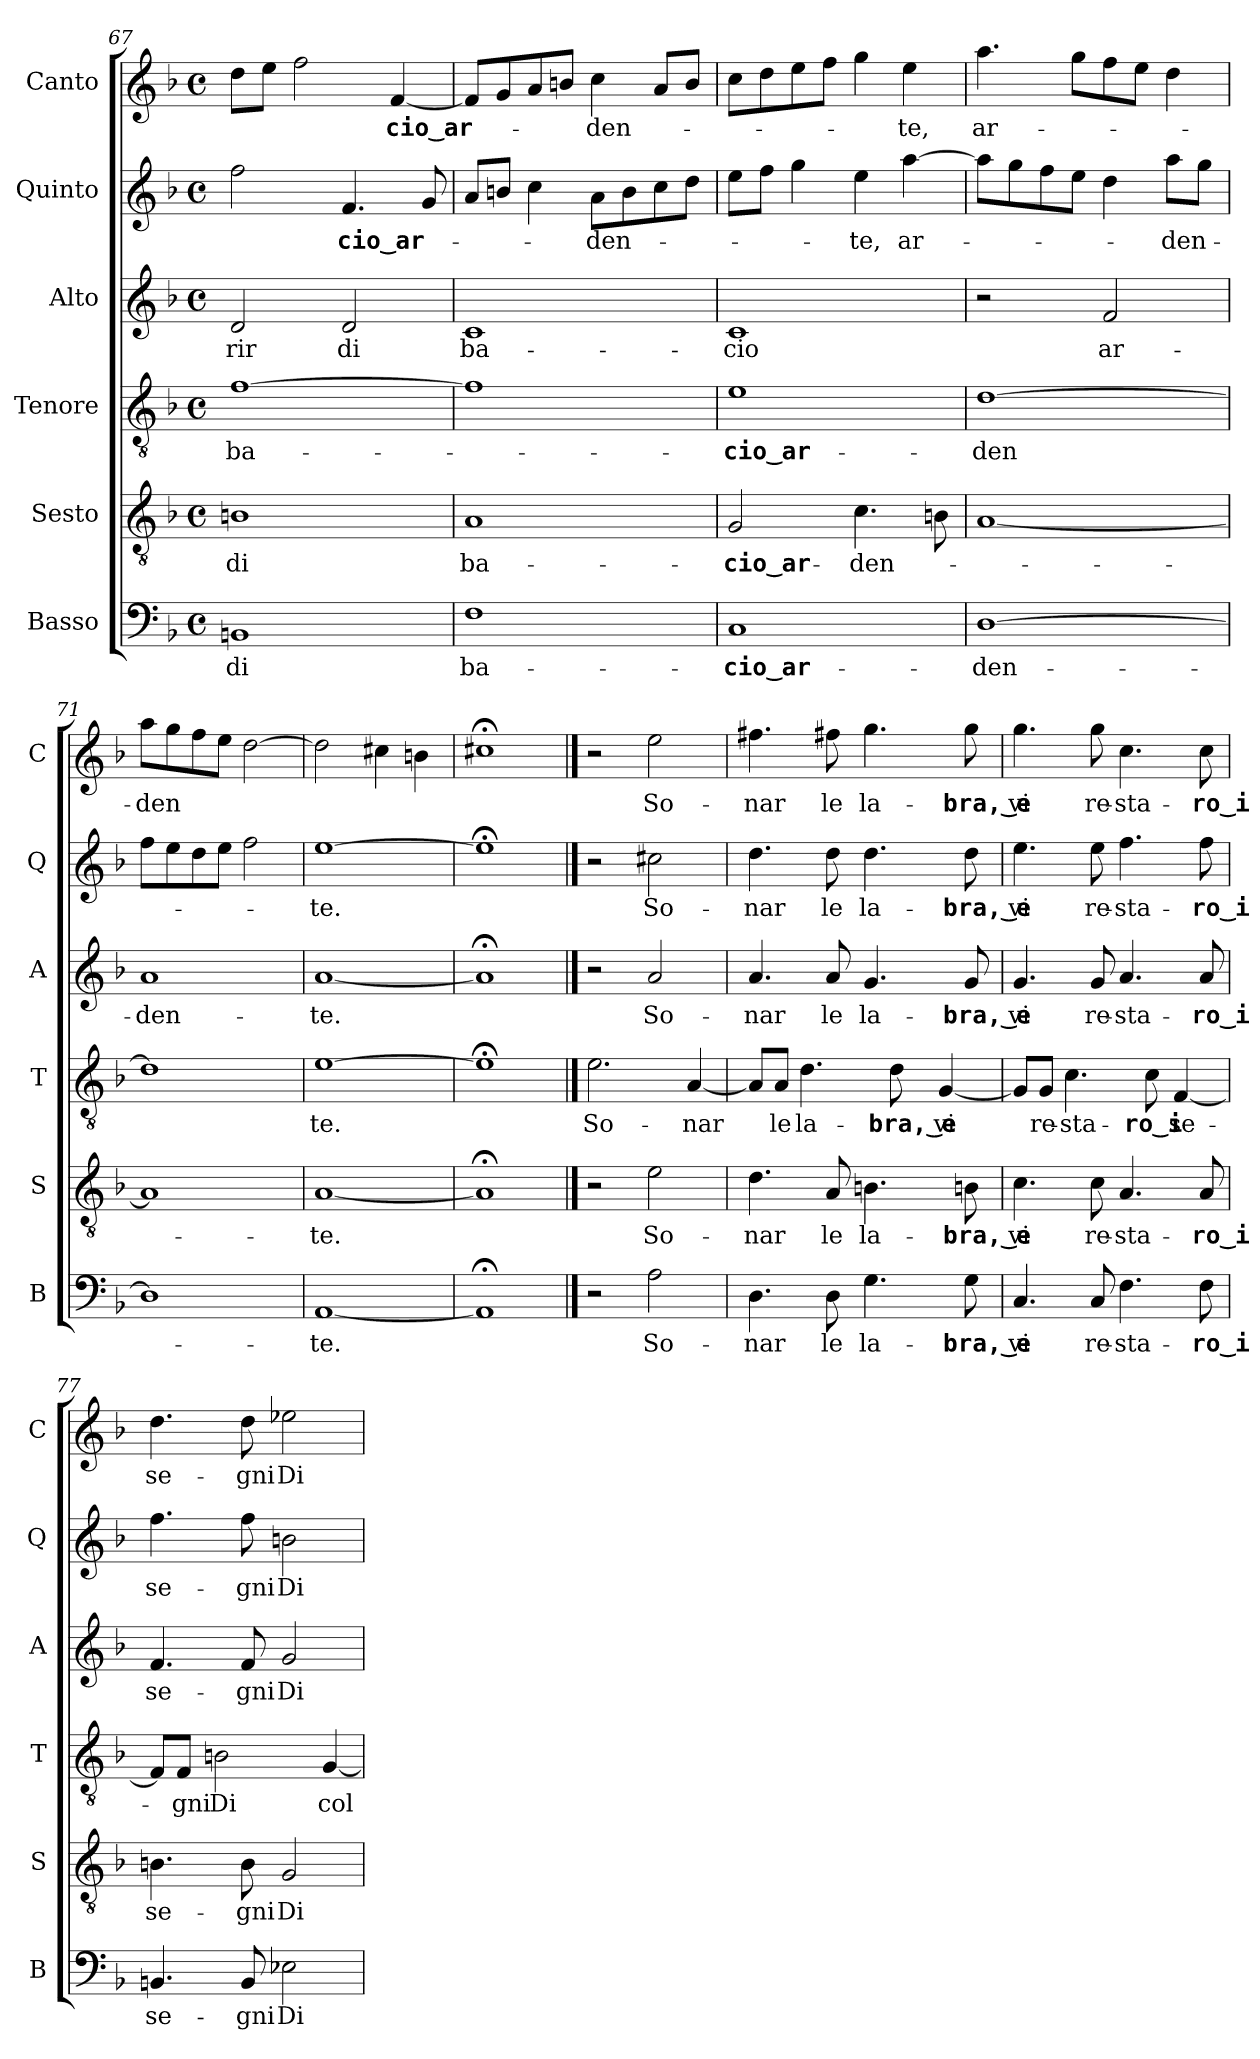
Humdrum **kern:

**kern	**text	**kern	**text	**kern	**text	**kern	**text	**kern	**text	**kern	**text
*part6	*part6	*part5	*part5	*part4	*part4	*part3	*part3	*part2	*part2	*part1	*part1
*staff6	*staff6	*staff5	*staff5	*staff4	*staff4	*staff3	*staff3	*staff2	*staff2	*staff1	*staff1
*I"Basso	*	*I"Sesto	*	*I"Tenore	*	*I"Alto	*	*I"Quinto	*	*I"Canto	*
*I'B	*	*I'S	*	*I'T	*	*I'A	*	*I'Q	*	*I'C	*
*clefF4	*	*clefGv2	*	*clefGv2	*	*clefG2	*	*clefG2	*	*clefG2	*
*k[b-]	*	*k[b-]	*	*k[b-]	*	*k[b-]	*	*k[b-]	*	*k[b-]	*
*F:	*	*F:	*	*F:	*	*F:	*	*F:	*	*F:	*
*M4/4	*	*M4/4	*	*M4/4	*	*M4/4	*	*M4/4	*	*M4/4	*
*met(c)	*	*met(c)	*	*met(c)	*	*met(c)	*	*met(c)	*	*met(c)	*
=67	=67	=67	=67	=67	=67	=67	=67	=67	=67	=67	=67
1BB	-di	1B	-di	[1f	ba-	2d	-rir	2ff	.	8ddL	.
.	.	.	.	.	.	.	.	.	.	8eeJ	.
.	.	.	.	.	.	.	.	.	.	2ff	.
.	.	.	.	.	.	2d	-di	4.f	cio_ar-	.	.
.	.	.	.	.	.	.	.	.	.	[4f	cio_ar-
.	.	.	.	.	.	.	.	8g	.	.	.
=68	=68	=68	=68	=68	=68	=68	=68	=68	=68	=68	=68
1F	ba-	1A	ba-	1f]	.	1c	ba-	8aL	.	8fL]	.
.	.	.	.	.	.	.	.	8bJ	.	8g	.
.	.	.	.	.	.	.	.	4cc	.	8a	.
.	.	.	.	.	.	.	.	.	.	8bJ	.
.	.	.	.	.	.	.	.	8aL	den-	4cc	den-
.	.	.	.	.	.	.	.	8b	.	.	.
.	.	.	.	.	.	.	.	8cc	.	8aL	.
.	.	.	.	.	.	.	.	8ddJ	.	8bJ	.
=69	=69	=69	=69	=69	=69	=69	=69	=69	=69	=69	=69
1C	cio_ar-	2G	cio_ar-	1e	cio_ar-	1c	-cio	8eeL	.	8ccL	.
.	.	.	.	.	.	.	.	8ffJ	.	8dd	.
.	.	.	.	.	.	.	.	4gg	.	8ee	.
.	.	.	.	.	.	.	.	.	.	8ffJ	.
.	.	4.c	den-	.	.	.	.	4ee	-te,	4gg	.
.	.	.	.	.	.	.	.	[4aa	ar-	4ee	-te,
.	.	8B	.	.	.	.	.	.	.	.	.
=70	=70	=70	=70	=70	=70	=70	=70	=70	=70	=70	=70
[1D	den-	[1A	.	[1d	-den	2r	.	8aaL]	.	4.aa	ar-
.	.	.	.	.	.	.	.	8gg	.	.	.
.	.	.	.	.	.	.	.	8ff	.	.	.
.	.	.	.	.	.	.	.	8eeJ	.	8ggL	.
.	.	.	.	.	.	2f	ar-	4dd	.	8ff	.
.	.	.	.	.	.	.	.	.	.	8eeJ	.
.	.	.	.	.	.	.	.	8aaL	den-	4dd	.
.	.	.	.	.	.	.	.	8ggJ	.	.	.
=71	=71	=71	=71	=71	=71	=71	=71	=71	=71	=71	=71
1D]	.	1A]	.	1d]	.	1a	den-	8ffL	.	8aaL	den-
.	.	.	.	.	.	.	.	8ee	.	8gg	.
.	.	.	.	.	.	.	.	8dd	.	8ff	.
.	.	.	.	.	.	.	.	8eeJ	.	8eeJ	.
.	.	.	.	.	.	.	.	2ff	.	[2dd	.
=72	=72	=72	=72	=72	=72	=72	=72	=72	=72	=72	=72
[1AA	-te.	[1A	-te.	[1e	-te.	[1a	-te.	[1ee	-te.	2dd]	.
.	.	.	.	.	.	.	.	.	.	4cc#X	.
.	.	.	.	.	.	.	.	.	.	4bn	.
=73	=73	=73	=73	=73	=73	=73	=73	=73	=73	=73	=73
1AA;<]	-	1A;<]	-	1e;<]	-	1a;<]	-	1ee;<]	-	1cc#X;<	-
!!LO:PB:g=z
==74	==74	==74	==74	==74	==74	==74	==74	==74	==74	==74	==74
2r	.	2r	.	2.e	So-	2r	.	2r	.	2r	.
2A	So-	2e	So-	.	.	2a	So-	2cc#X	So-	2ee	So-
.	.	.	.	[4A	-nar	.	.	.	.	.	.
=75	=75	=75	=75	=75	=75	=75	=75	=75	=75	=75	=75
4.D	-nar	4.d	-nar	8A/L]	.	4.a	-nar	4.dd	-nar	4.ff#X	-nar
.	.	.	.	8A/J	-le	.	.	.	.	.	.
.	.	.	.	4.d	la-	.	.	.	.	.	.
8D	-le	8A	-le	.	.	8a	-le	8dd	-le	8ff#X	-le
4.G	la-	4.Bn	la-	.	.	4.g	la-	4.dd	la-	4.gg	la-
.	.	.	.	8d	-bra,_e	.	.	.	.	.	.
.	.	.	.	[4G	-vi	.	.	.	.	.	.
8G	-bra,_e	8Bn	-bra,_e	.	.	8g	-bra,_e	8dd	-bra,_e	8gg	-bra,_e
=76	=76	=76	=76	=76	=76	=76	=76	=76	=76	=76	=76
4.C	-vi	4.c	-vi	8G/L]	.	4.g	-vi	4.ee	-vi	4.gg	-vi
.	.	.	.	8G/J	re-	.	.	.	.	.	.
.	.	.	.	4.c	sta-	.	.	.	.	.	.
8C	re-	8c	re-	.	.	8g	re-	8ee	re-	8gg	re-
4.F	sta-	4.A	sta-	.	.	4.a	sta-	4.ff	sta-	4.cc	sta-
.	.	.	.	8c	-ro_i	.	.	.	.	.	.
.	.	.	.	[4F	se-	.	.	.	.	.	.
8F	-ro_i	8A	-ro_i	.	.	8a	-ro_i	8ff	-ro_i	8cc	-ro_i
=77	=77	=77	=77	=77	=77	=77	=77	=77	=77	=77	=77
4.BB	se-	4.B	se-	8F/L]	.	4.f	se-	4.ff	se-	4.dd	se-
.	.	.	.	8F/J	-gni	.	.	.	.	.	.
.	.	.	.	2Bn	-Di	.	.	.	.	.	.
8BB	-gni	8B	-gni	.	.	8f	-gni	8ff	-gni	8dd	-gni
2E-X	-Di	2G	-Di	.	.	2g	-Di	2b	-Di	2ee-X	-Di
.	.	.	.	[4G	col-	.	.	.	.	.	.
=	=	=	=	=	=	=	=	=	=	=	=
*-	*-	*-	*-	*-	*-	*-	*-	*-	*-	*-	*-
